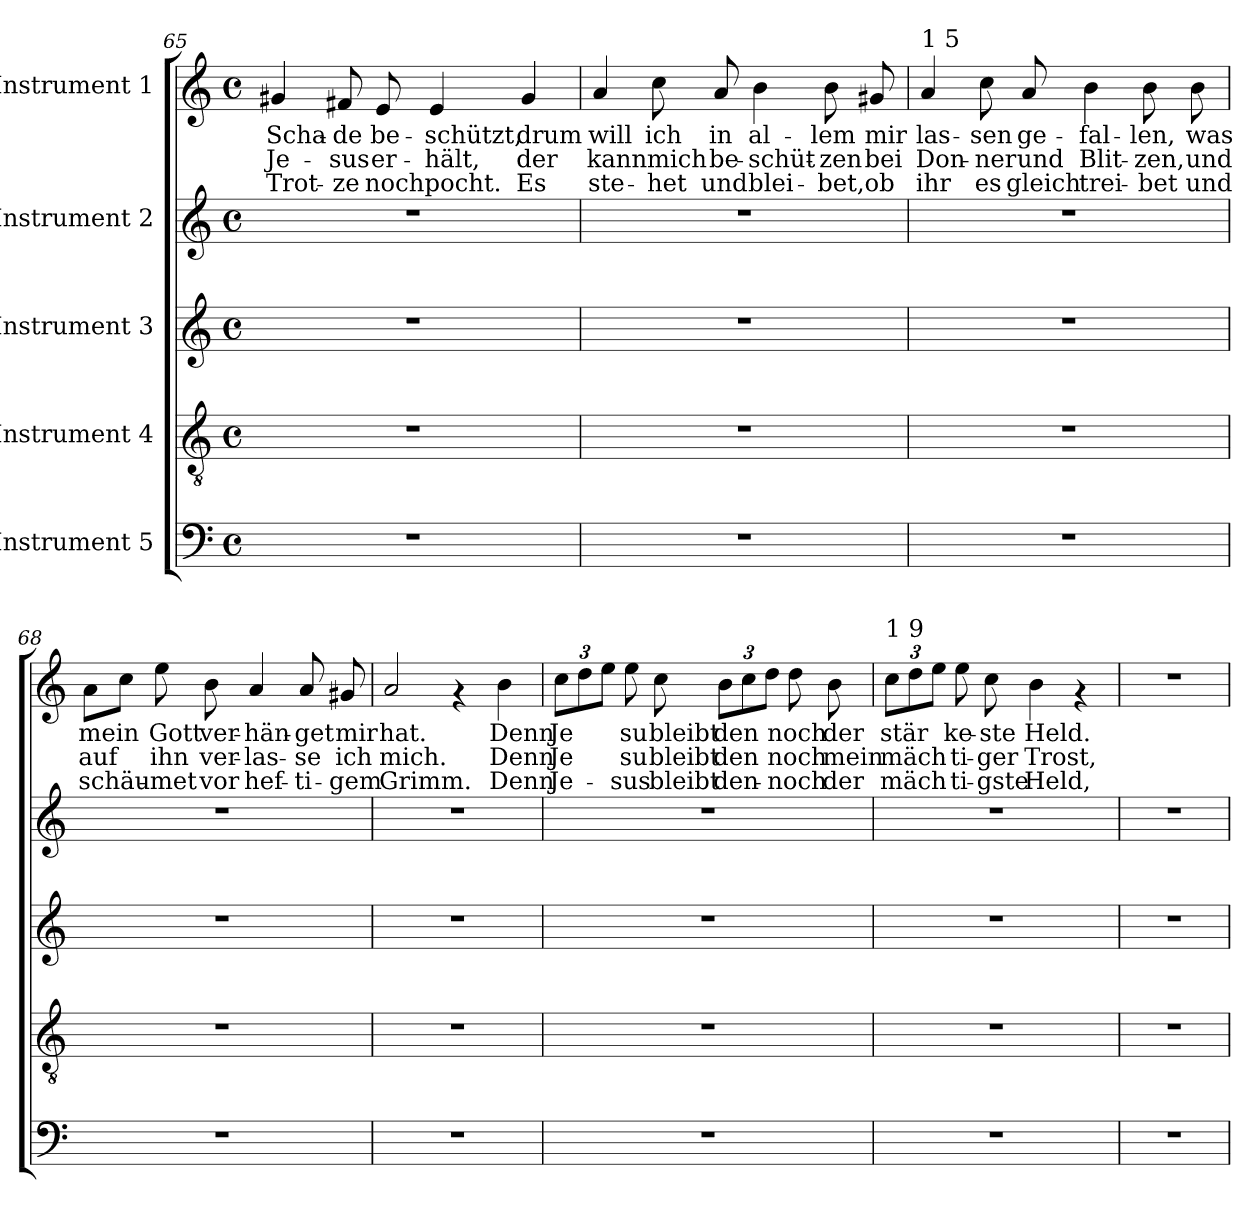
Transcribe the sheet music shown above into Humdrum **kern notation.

**kern	**kern	**kern	**kern	**kern	**text	**text	**text
*part5	*part4	*part3	*part2	*part1	*part1	*part1	*part1
*staff5	*staff4	*staff3	*staff2	*staff1	*staff1	*staff1	*staff1
*I"Instrument 5	*I"Instrument 4	*I"Instrument 3	*I"Instrument 2	*I"Instrument 1	*	*	*
*clefF4	*clefGv2	*clefG2	*clefG2	*clefG2	*	*	*
*k[]	*k[]	*k[]	*k[]	*k[]	*	*	*
*C:	*C:	*C:	*C:	*C:	*	*	*
*M4/4	*M4/4	*M4/4	*M4/4	*M4/4	*	*	*
*met(c)	*met(c)	*met(c)	*met(c)	*met(c)	*	*	*
=65	=65	=65	=65	=65	=65	=65	=65
!	!	!	!	!	!LO:LY:b:cj	!LO:LY:b:cj	!LO:LY:b:cj
1r	1r	1r	1r	4g#X/	Scha-	-Je-	-Trot-
!	!	!	!	!	!LO:LY:b:cj	!LO:LY:b:cj	!LO:LY:b:cj
.	.	.	.	8f#X/	-de	sus	ze
!	!	!	!	!	!LO:LY:b:cj	!LO:LY:b:cj	!LO:LY:b:cj
.	.	.	.	8e/	be-	-er-	-noch
!	!	!	!	!	!LO:LY:b:cj	!LO:LY:b:cj	!LO:LY:b:cj
.	.	.	.	4e/	schützt,	hält,	pocht.
!	!	!	!	!	!LO:LY:b:cj	!LO:LY:b:cj	!LO:LY:b:cj
.	.	.	.	4g#/	drum	der	Es
=66	=66	=66	=66	=66	=66	=66	=66
!	!	!	!	!	!LO:LY:b:cj	!LO:LY:b:cj	!LO:LY:b:cj
1r	1r	1r	1r	4a/	will	kann	ste-
!	!	!	!	!	!LO:LY:b:cj	!LO:LY:b:cj	!LO:LY:b:cj
.	.	.	.	8cc\	-ich	mich	het
!	!	!	!	!	!LO:LY:b:cj	!LO:LY:b:cj	!LO:LY:b:cj
.	.	.	.	8a/	in	be-	-und
!	!	!	!	!	!LO:LY:b:cj	!LO:LY:b:cj	!LO:LY:b:cj
.	.	.	.	4b\	al-	-schüt-	-blei-
!	!	!	!	!	!LO:LY:b:cj	!LO:LY:b:cj	!LO:LY:b:cj
.	.	.	.	8b\	-lem	zen	bet,
!	!	!	!	!	!LO:LY:b:cj	!LO:LY:b:cj	!LO:LY:b:cj
.	.	.	.	8g#X/	mir	bei	ob
!!LO:PB:g=z
=67	=67	=67	=67	=67	=67	=67	=67
!	!	!	!	!LO:TX:a:t=1 5	!	!	!
!	!	!	!	!	!LO:LY:b:cj	!LO:LY:b:cj	!LO:LY:b:cj
1r	1r	1r	1r	4a/	las-	-Don-	-ihr
!	!	!	!	!	!LO:LY:b:cj	!LO:LY:b:cj	!LO:LY:b:cj
.	.	.	.	8cc\	sen	ner	es
!	!	!	!	!	!LO:LY:b:cj	!LO:LY:b:cj	!LO:LY:b:cj
.	.	.	.	8a/	ge-	-und	gleich
!	!	!	!	!	!LO:LY:b:cj	!LO:LY:b:cj	!LO:LY:b:cj
.	.	.	.	4b\	fal-	-Blit-	-trei-
!	!	!	!	!	!LO:LY:b:cj	!LO:LY:b:cj	!LO:LY:b:cj
.	.	.	.	8b\	-len,	zen,	bet
!	!	!	!	!	!LO:LY:b:cj	!LO:LY:b:cj	!LO:LY:b:cj
.	.	.	.	8b\	was	und	und
=68	=68	=68	=68	=68	=68	=68	=68
!	!	!	!	!	!LO:LY:b:cj	!LO:LY:b:cj	!LO:LY:b:cj
1r	1r	1r	1r	8a\L	mein	auf	schäu-
!	!	!	!	!	!LO:LY:b:cj	!LO:LY:b:cj	!LO:LY:b:cj
.	.	.	.	8cc\J	--	-	.
!	!	!	!	!	!LO:LY:b:cj	!LO:LY:b:cj	!LO:LY:b:cj
.	.	.	.	8ee\	Gott	ihn	met
!	!	!	!	!	!LO:LY:b:cj	!LO:LY:b:cj	!LO:LY:b:cj
.	.	.	.	8b\	ver-	-ver-	-vor
!	!	!	!	!	!LO:LY:b:cj	!LO:LY:b:cj	!LO:LY:b:cj
.	.	.	.	4a/	hän-	-las-	-hef-
!	!	!	!	!	!LO:LY:b:cj	!LO:LY:b:cj	!LO:LY:b:cj
.	.	.	.	8a/	-get	se	ti-
!	!	!	!	!	!LO:LY:b:cj	!LO:LY:b:cj	!LO:LY:b:cj
.	.	.	.	8g#X/	-mir	ich	gem
=69	=69	=69	=69	=69	=69	=69	=69
!	!	!	!	!	!LO:LY:b:cj	!LO:LY:b:cj	!LO:LY:b:cj
1r	1r	1r	1r	2a/	hat.	mich.	Grimm.
.	.	.	.	4rf	.	.	.
!	!	!	!	!	!LO:LY:b:cj	!LO:LY:b:cj	!LO:LY:b:cj
.	.	.	.	4b\	Denn	Denn	Denn
=70	=70	=70	=70	=70	=70	=70	=70
!	!	!	!	!	!LO:LY:b:cj	!LO:LY:b:cj	!LO:LY:b:cj
1r	1r	1r	1r	12cc\L	Je-	-Je-	-Je-
!	!	!	!	!	!LO:LY:b:cj	!LO:LY:b:cj	!LO:LY:b:cj
.	.	.	.	12dd\	--	-	.
!	!	!	!	!	!LO:LY:b:cj	!LO:LY:b:cj	!LO:LY:b:cj
.	.	.	.	12ee\J	-	-	.
!	!	!	!	!	!LO:LY:b:cj	!LO:LY:b:cj	!LO:LY:b:cj
.	.	.	.	8ee\	su	su	sus
!	!	!	!	!	!LO:LY:b:cj	!LO:LY:b:cj	!LO:LY:b:cj
.	.	.	.	8cc\	bleibt	bleibt	bleibt
!	!	!	!	!	!LO:LY:b:cj	!LO:LY:b:cj	!LO:LY:b:cj
.	.	.	.	12b\L	den-	-den-	-den-
!	!	!	!	!	!LO:LY:b:cj	!LO:LY:b:cj	!LO:LY:b:cj
.	.	.	.	12cc\	--	-	.
!	!	!	!	!	!LO:LY:b:cj	!LO:LY:b:cj	!LO:LY:b:cj
.	.	.	.	12dd\J	-	-	.
!	!	!	!	!	!LO:LY:b:cj	!LO:LY:b:cj	!LO:LY:b:cj
.	.	.	.	8dd\	noch	noch	noch
!	!	!	!	!	!LO:LY:b:cj	!LO:LY:b:cj	!LO:LY:b:cj
.	.	.	.	8b\	der	mein	der
!!LO:LB:g=z
=71	=71	=71	=71	=71	=71	=71	=71
!	!	!	!	!LO:TX:a:t=1 9	!	!	!
!	!	!	!	!	!LO:LY:b:cj	!LO:LY:b:cj	!LO:LY:b:cj
1r	1r	1r	1r	12cc\L	stär-	-mäch-	-mäch-
!	!	!	!	!	!LO:LY:b:cj	!LO:LY:b:cj	!LO:LY:b:cj
.	.	.	.	12dd\	--	--	--
!	!	!	!	!	!LO:LY:b:cj	!LO:LY:b:cj	!LO:LY:b:cj
.	.	.	.	12ee\J	--	--	--
!	!	!	!	!	!LO:LY:b:cj	!LO:LY:b:cj	!LO:LY:b:cj
.	.	.	.	8ee\	-ke-	-ti-	-ti-
!	!	!	!	!	!LO:LY:b:cj	!LO:LY:b:cj	!LO:LY:b:cj
.	.	.	.	8cc\	-ste	ger	gste
!	!	!	!	!	!LO:LY:b:cj	!LO:LY:b:cj	!LO:LY:b:cj
.	.	.	.	4b\	Held.	Trost,	Held,
.	.	.	.	4rf	.	.	.
=72	=72	=72	=72	=72	=72	=72	=72
1r	1r	1r	1r	1r	.	.	.
=	=	=	=	=	=	=	=
*-	*-	*-	*-	*-	*-	*-	*-
